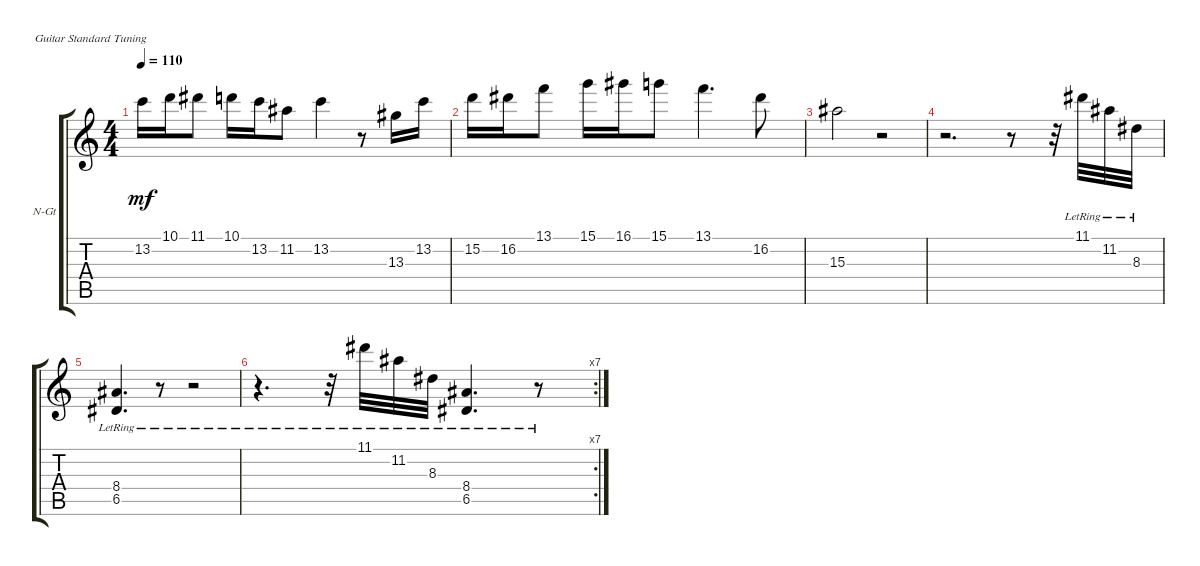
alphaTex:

\defaultSystemsLayout 4
\bracketExtendMode groupsimilarinstruments
\firstSystemTrackNameOrientation horizontal
\otherSystemsTrackNameOrientation horizontal
\track ("Lead" "N-Gt") {instrument sitar}
\staff {score tabs}
\tuning (E4 B3 G3 D3 A2 E2)
\displaytranspose 12
\ts (4 4)
\tempo 110
\clef g2
\scale
0.333333
\ks c
13.2.16{dy mf} 10.1.16 11.1.8 10.1.16 13.2.16 11.2.8 13.2.4 r.8 13.3.16 13.2.16 |
\scale
0.333333 15.2.16 16.2.16 13.1.8 15.1.16 16.1.16 15.1.8 13.1.4{d} 16.2.8 |
\scale
0.333333 15.3.2 r.2 |
\scale
0.333333 r.2{d} r.8 r.32 11.1{lr}.32 11.2{lr}.32 8.3{lr}.32 |
\scale
0.333333 (8.4{lr} 6.5).4{d} r.8 r.2 |
\rc 7
r.4{d} r.32 11.1{lr}.32 11.2{lr}.32 8.3{lr}.32 (8.4{lr} 6.5).4{d} r.8
